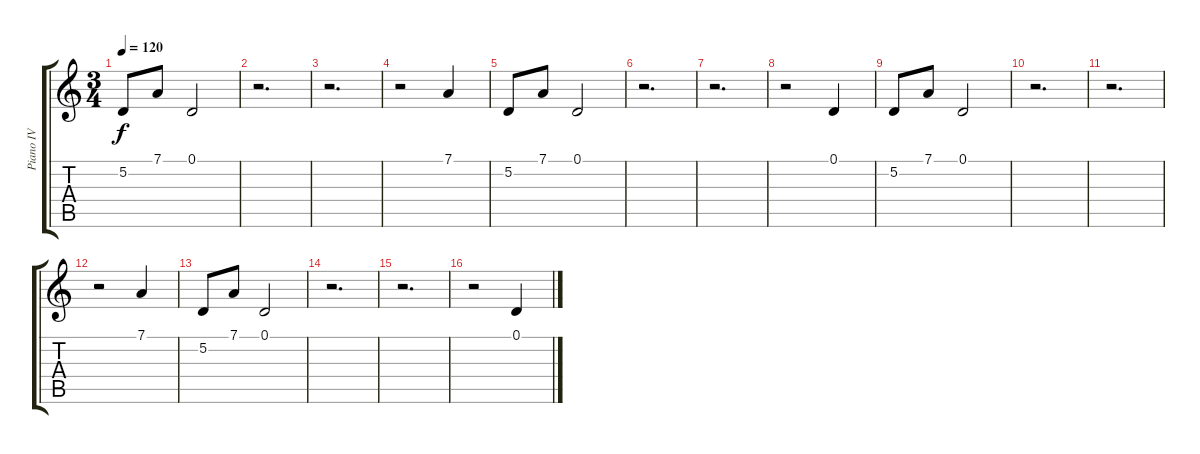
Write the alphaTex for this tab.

\track ("Piano IV" "Piano IV") {instrument acousticgrandpiano}
\staff {score tabs}
\tuning (D4 A3 F3 C3 G2 D2) {hide}
\ts (3 4)
\tempo 120
\clef g2
\ks c
5.2.8{dy f} 7.1.8 0.1.2 |
r.2{d} |
r.2{d} |
r.2 7.1.4 |
5.2.8 7.1.8 0.1.2 |
r.2{d} |
r.2{d} |
r.2 0.1.4 |
5.2.8 7.1.8 0.1.2 |
r.2{d} |
r.2{d} |
r.2 7.1.4 |
5.2.8 7.1.8 0.1.2 |
r.2{d} |
r.2{d} |
r.2 0.1.4
